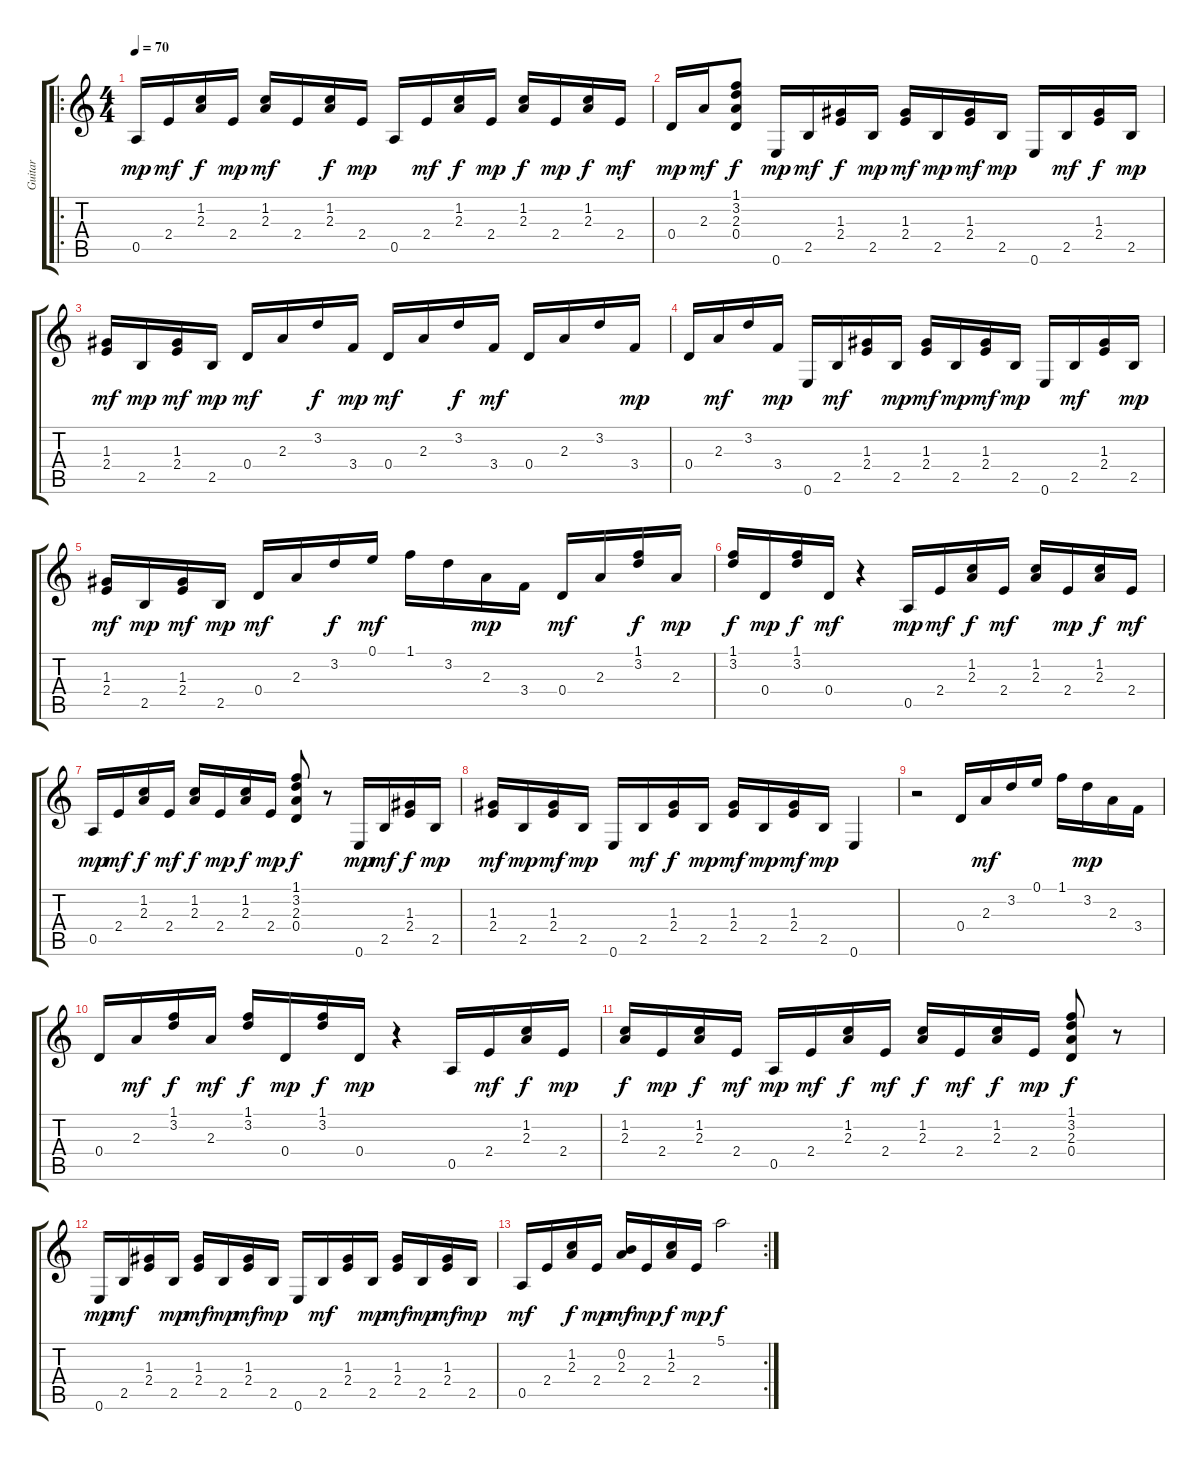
\track ("Guitar" "Guitar") {instrument acousticguitarnylon}
\staff {score tabs}
\tuning (E4 B3 G3 D3 A2 E2) {hide}
\ro
\ts (4 4)
\tempo 70
\clef g2
\ks c
0.5.16{dy mp instrument acousticguitarnylon} 2.4.16{dy mf} (1.2 2.3).16{dy f} 2.4.16{dy mp} (1.2 2.3).16{dy mf} 2.4.16 (1.2 2.3).16{dy f} 2.4.16{dy mp} 0.5.16 2.4.16{dy mf} (1.2 2.3).16{dy f} 2.4.16{dy mp} (1.2 2.3).16{dy f} 2.4.16{dy mp} (1.2 2.3).16{dy f} 2.4.16{dy mf} |
0.4.16{dy mp} 2.3.16{dy mf} (1.1 3.2 2.3 0.4).8{dy f} 0.6.16{dy mp} 2.5.16{dy mf} (1.3 2.4).16{dy f} 2.5.16{dy mp} (1.3 2.4).16{dy mf} 2.5.16{dy mp} (1.3 2.4).16{dy mf} 2.5.16{dy mp} 0.6.16 2.5.16{dy mf} (1.3 2.4).16{dy f} 2.5.16{dy mp} |
(1.3 2.4).16{dy mf} 2.5.16{dy mp} (1.3 2.4).16{dy mf} 2.5.16{dy mp} 0.4.16{dy mf} 2.3.16 3.2.16{dy f} 3.4.16{dy mp} 0.4.16{dy mf} 2.3.16 3.2.16{dy f} 3.4.16{dy mf} 0.4.16 2.3.16 3.2.16 3.4.16{dy mp} |
0.4.16 2.3.16{dy mf} 3.2.16 3.4.16{dy mp} 0.6.16 2.5.16{dy mf} (1.3 2.4).16 2.5.16{dy mp} (1.3 2.4).16{dy mf} 2.5.16{dy mp} (1.3 2.4).16{dy mf} 2.5.16{dy mp} 0.6.16 2.5.16{dy mf} (1.3 2.4).16 2.5.16{dy mp} |
(1.3 2.4).16{dy mf} 2.5.16{dy mp} (1.3 2.4).16{dy mf} 2.5.16{dy mp} 0.4.16{dy mf} 2.3.16 3.2.16{dy f} 0.1.16{dy mf} 1.1.16 3.2.16 2.3.16{dy mp} 3.4.16 0.4.16{dy mf} 2.3.16 (1.1 3.2).16{dy f} 2.3.16{dy mp} |
(1.1 3.2).16{dy f} 0.4.16{dy mp} (1.1 3.2).16{dy f} 0.4.16{dy mf} r.4 0.5.16{dy mp} 2.4.16{dy mf} (1.2 2.3).16{dy f} 2.4.16{dy mf} (1.2 2.3).16 2.4.16{dy mp} (1.2 2.3).16{dy f} 2.4.16{dy mf} |
0.5.16{dy mp} 2.4.16{dy mf} (1.2 2.3).16{dy f} 2.4.16{dy mf} (1.2 2.3).16{dy f} 2.4.16{dy mp} (1.2 2.3).16{dy f} 2.4.16{dy mp} (1.1 3.2 2.3 0.4).8{dy f} r.8 0.6.16{dy mp} 2.5.16{dy mf} (1.3 2.4).16{dy f} 2.5.16{dy mp} |
(1.3 2.4).16{dy mf} 2.5.16{dy mp} (1.3 2.4).16{dy mf} 2.5.16{dy mp} 0.6.16 2.5.16{dy mf} (1.3 2.4).16{dy f} 2.5.16{dy mp} (1.3 2.4).16{dy mf} 2.5.16{dy mp} (1.3 2.4).16{dy mf} 2.5.16{dy mp} 0.6.4 |
r.2 0.4.16 2.3.16{dy mf} 3.2.16 0.1.16 1.1.16 3.2.16{dy mp} 2.3.16 3.4.16 |
0.4.16 2.3.16{dy mf} (1.1 3.2).16{dy f} 2.3.16{dy mf} (1.1 3.2).16{dy f} 0.4.16{dy mp} (1.1 3.2).16{dy f} 0.4.16{dy mp} r.4 0.5.16 2.4.16{dy mf} (1.2 2.3).16{dy f} 2.4.16{dy mp} |
(1.2 2.3).16{dy f} 2.4.16{dy mp} (1.2 2.3).16{dy f} 2.4.16{dy mf} 0.5.16{dy mp} 2.4.16{dy mf} (1.2 2.3).16{dy f} 2.4.16{dy mf} (1.2 2.3).16{dy f} 2.4.16{dy mf} (1.2 2.3).16{dy f} 2.4.16{dy mp} (1.1 3.2 2.3 0.4).8{dy f} r.8 |
0.6.16{dy mp} 2.5.16{dy mf} (1.3 2.4).16 2.5.16{dy mp} (1.3 2.4).16{dy mf} 2.5.16{dy mp} (1.3 2.4).16{dy mf} 2.5.16{dy mp} 0.6.16 2.5.16{dy mf} (1.3 2.4).16 2.5.16{dy mp} (1.3 2.4).16{dy mf} 2.5.16{dy mp} (1.3 2.4).16{dy mf} 2.5.16{dy mp} |
\rc 2
0.5.16{dy mf} 2.4.16 (1.2 2.3).16{dy f} 2.4.16{dy mp} (0.2 2.3).16{dy mf} 2.4.16{dy mp} (1.2 2.3).16{dy f} 2.4.16{dy mp} 5.1.2{dy f}
